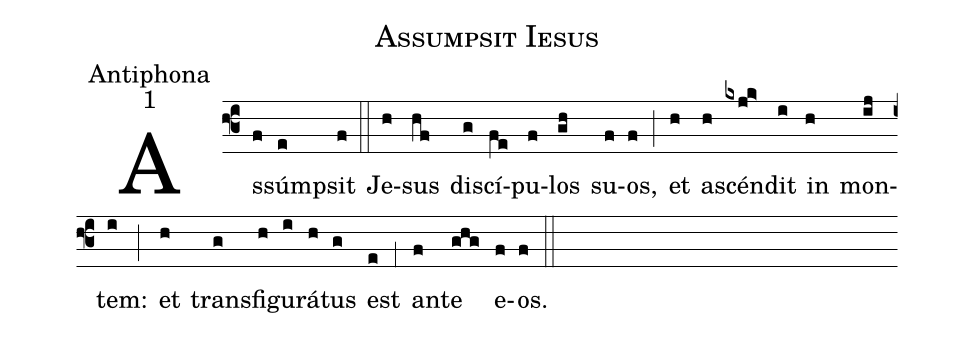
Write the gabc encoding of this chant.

name:Assumpsit Iesus;
office-part:Antiphona;
mode:1;
%%
(f3) As(f)súm(e)psit(f) (::)
Je(h)sus(hf) di(g)scí(fe)pu(f)los(gh) su(f)os,(f) (;) et(h) a(h)scén(kxjk>)dit(i) in(h) mon(ij)tem:(i) (;) et(h) tran(g)sfi(h)gu(i)rá(h)tus(g) est(e) (,1) an(f)te(ghg) e(f)os.(f) (::)
